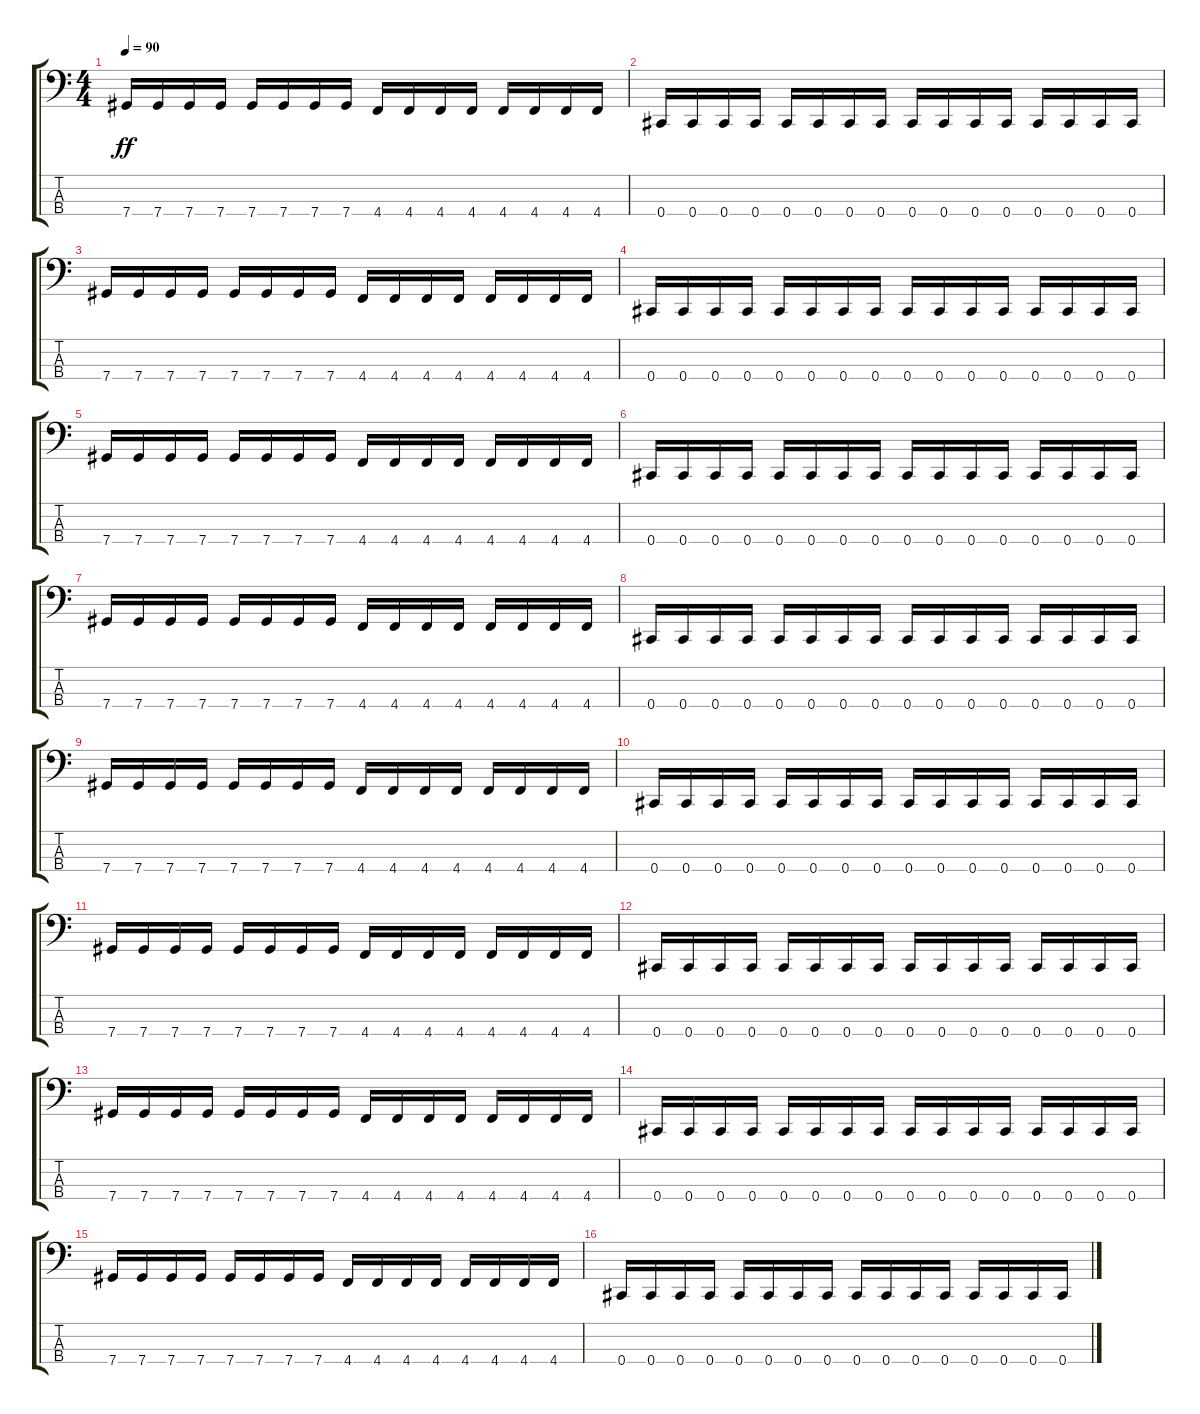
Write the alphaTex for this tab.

\track "" {instrument electricbasspick}
\staff {score tabs}
\tuning (Gb2 Db2 Ab1 Db1) {hide}
\ts (4 4)
\tempo 90
\clef f4
\ks c
7.4.16{dy ff instrument electricbasspick} 7.4.16 7.4.16 7.4.16 7.4.16 7.4.16 7.4.16 7.4.16 4.4.16 4.4.16 4.4.16 4.4.16 4.4.16 4.4.16 4.4.16 4.4.16 |
0.4.16 0.4.16 0.4.16 0.4.16 0.4.16 0.4.16 0.4.16 0.4.16 0.4.16 0.4.16 0.4.16 0.4.16 0.4.16 0.4.16 0.4.16 0.4.16 |
7.4.16 7.4.16 7.4.16 7.4.16 7.4.16 7.4.16 7.4.16 7.4.16 4.4.16 4.4.16 4.4.16 4.4.16 4.4.16 4.4.16 4.4.16 4.4.16 |
0.4.16 0.4.16 0.4.16 0.4.16 0.4.16 0.4.16 0.4.16 0.4.16 0.4.16 0.4.16 0.4.16 0.4.16 0.4.16 0.4.16 0.4.16 0.4.16 |
7.4.16 7.4.16 7.4.16 7.4.16 7.4.16 7.4.16 7.4.16 7.4.16 4.4.16 4.4.16 4.4.16 4.4.16 4.4.16 4.4.16 4.4.16 4.4.16 |
0.4.16 0.4.16 0.4.16 0.4.16 0.4.16 0.4.16 0.4.16 0.4.16 0.4.16 0.4.16 0.4.16 0.4.16 0.4.16 0.4.16 0.4.16 0.4.16 |
7.4.16 7.4.16 7.4.16 7.4.16 7.4.16 7.4.16 7.4.16 7.4.16 4.4.16 4.4.16 4.4.16 4.4.16 4.4.16 4.4.16 4.4.16 4.4.16 |
0.4.16 0.4.16 0.4.16 0.4.16 0.4.16 0.4.16 0.4.16 0.4.16 0.4.16 0.4.16 0.4.16 0.4.16 0.4.16 0.4.16 0.4.16 0.4.16 |
7.4.16 7.4.16 7.4.16 7.4.16 7.4.16 7.4.16 7.4.16 7.4.16 4.4.16 4.4.16 4.4.16 4.4.16 4.4.16 4.4.16 4.4.16 4.4.16 |
0.4.16 0.4.16 0.4.16 0.4.16 0.4.16 0.4.16 0.4.16 0.4.16 0.4.16 0.4.16 0.4.16 0.4.16 0.4.16 0.4.16 0.4.16 0.4.16 |
7.4.16 7.4.16 7.4.16 7.4.16 7.4.16 7.4.16 7.4.16 7.4.16 4.4.16 4.4.16 4.4.16 4.4.16 4.4.16 4.4.16 4.4.16 4.4.16 |
0.4.16 0.4.16 0.4.16 0.4.16 0.4.16 0.4.16 0.4.16 0.4.16 0.4.16 0.4.16 0.4.16 0.4.16 0.4.16 0.4.16 0.4.16 0.4.16 |
7.4.16 7.4.16 7.4.16 7.4.16 7.4.16 7.4.16 7.4.16 7.4.16 4.4.16 4.4.16 4.4.16 4.4.16 4.4.16 4.4.16 4.4.16 4.4.16 |
0.4.16 0.4.16 0.4.16 0.4.16 0.4.16 0.4.16 0.4.16 0.4.16 0.4.16 0.4.16 0.4.16 0.4.16 0.4.16 0.4.16 0.4.16 0.4.16 |
7.4.16 7.4.16 7.4.16 7.4.16 7.4.16 7.4.16 7.4.16 7.4.16 4.4.16 4.4.16 4.4.16 4.4.16 4.4.16 4.4.16 4.4.16 4.4.16 |
0.4.16 0.4.16 0.4.16 0.4.16 0.4.16 0.4.16 0.4.16 0.4.16 0.4.16 0.4.16 0.4.16 0.4.16 0.4.16 0.4.16 0.4.16 0.4.16
